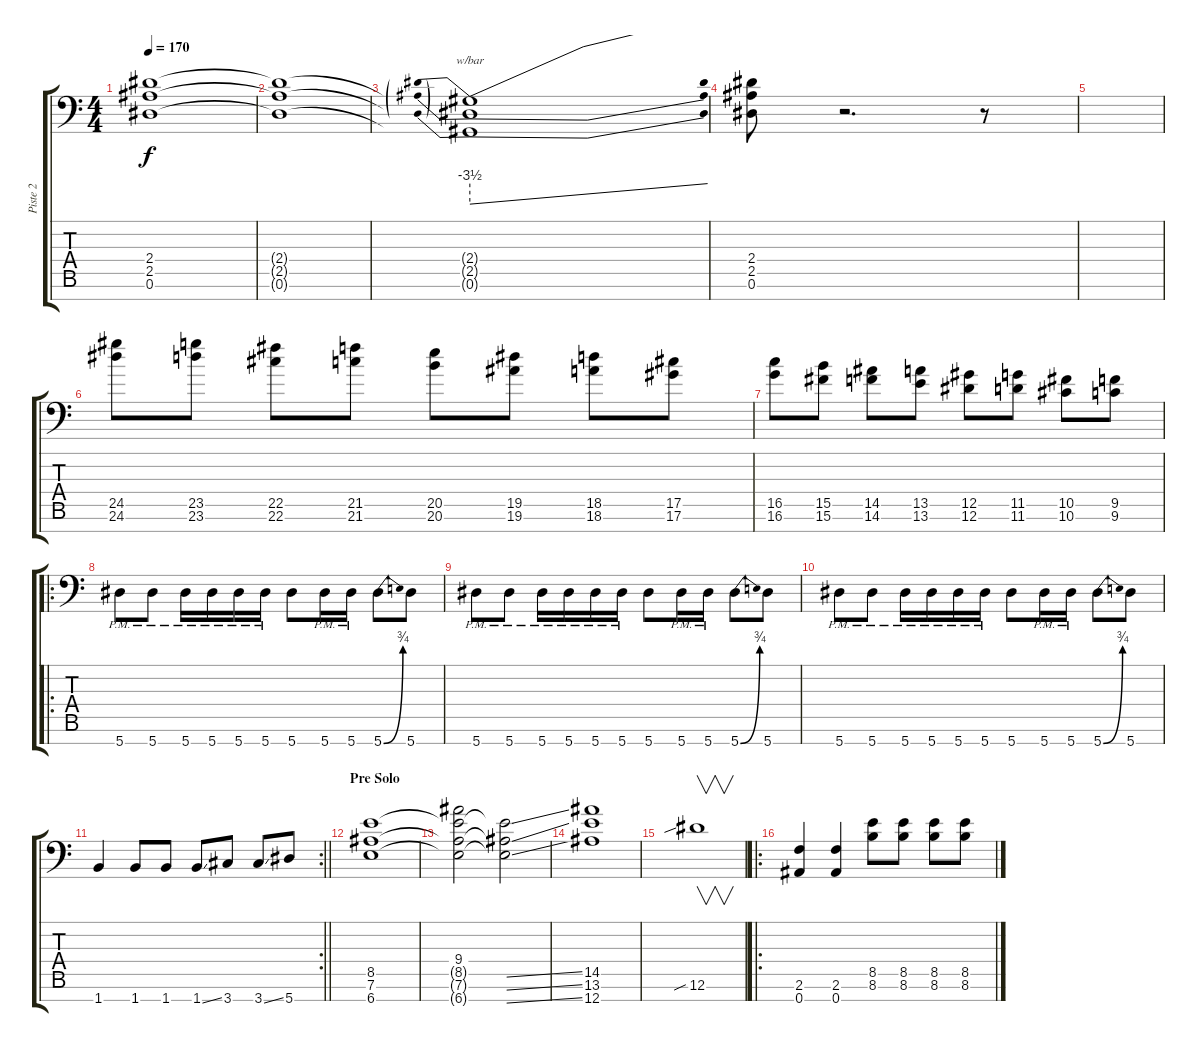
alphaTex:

\track ("Piste 2" "Piste 2") {instrument distortionguitar}
\staff {score tabs}
\tuning (Eb4 Bb3 Gb3 Db3 Ab2 Eb2 Bb1) {hide}
\ts (4 4)
\tempo 170
\clef f4
\ks c
(2.4{t} 2.5{t} 0.6{t}).1{dy f} |
(2.4{t} 2.5{t} 0.6{t}).1 |
(2.4{t} 2.5{t} 0.6{t}).1{tbe (predivedive default 0 -14 60 0)} |
(2.4 2.5 0.6).8 r.2{d} r.8 |
|
(24.5 24.6).8 (23.5 23.6).8 (22.5 22.6).8 (21.5 21.6).8 (20.5 20.6).8 (19.5 19.6).8 (18.5 18.6).8 (17.5 17.6).8 |
(16.5 16.6).8 (15.5 15.6).8 (14.5 14.6).8 (13.5 13.6).8 (12.5 12.6).8 (11.5 11.6).8 (10.5 10.6).8 (9.5 9.6).8 |
\ro
5.7{pm}.8 5.7{pm}.8 5.7{pm}.16 5.7{pm}.16 5.7{pm}.16 5.7{pm}.16 5.7.8 5.7{pm}.16 5.7{pm}.16 5.7{be (bend 0 0 60 3)}.8 5.7.8 |
5.7{pm}.8 5.7{pm}.8 5.7{pm}.16 5.7{pm}.16 5.7{pm}.16 5.7{pm}.16 5.7.8 5.7{pm}.16 5.7{pm}.16 5.7{be (bend 0 0 60 3)}.8 5.7.8 |
5.7{pm}.8 5.7{pm}.8 5.7{pm}.16 5.7{pm}.16 5.7{pm}.16 5.7{pm}.16 5.7.8 5.7{pm}.16 5.7{pm}.16 5.7{be (bend 0 0 60 3)}.8 5.7.8 |
\rc 2
\barLineRight lightlight
1.7.4 1.7.8 1.7.8 1.7{ss}.8 3.7.8 3.7{ss}.8 5.7.8 |
\section ("" "Pre Solo")
(8.5 7.6 6.7).1 |
(9.4 8.5{t} 7.6{t} 6.7{t}).2 (8.5{ss t} 7.6{ss t} 6.7{ss t}).2 |
(14.5 13.6 12.7).1 |
12.6{sib}.1{v} |
\ro
(2.6 0.7).4 (2.6 0.7).4 (8.5 8.6).8 (8.5 8.6).8 (8.5 8.6).8 (8.5 8.6).8
